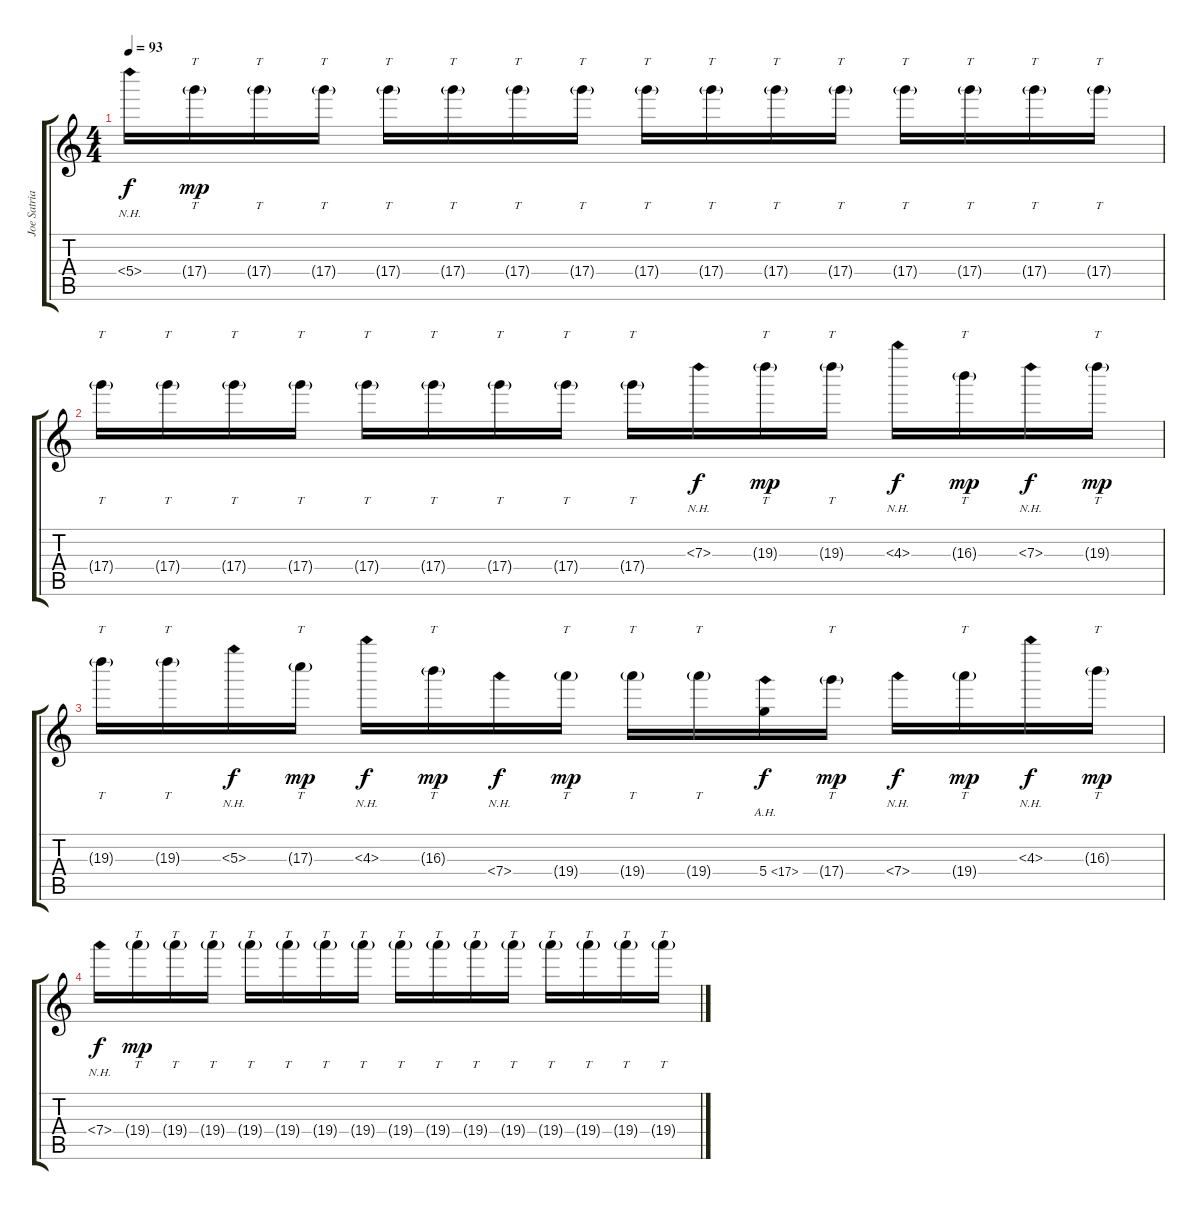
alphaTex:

\track ("Joe Satriani" "Joe Satria") {instrument overdrivenguitar}
\staff {score tabs}
\tuning (E4 B3 G4 D4 A3 E3) {hide}
\ts (4 4)
\tempo 93
\clef g2
\ks c
5.4{nh}.16{dy f} 17.4{g}.16{tt dy mp} 17.4{g}.16{tt} 17.4{g}.16{tt} 17.4{g}.16{tt} 17.4{g}.16{tt} 17.4{g}.16{tt} 17.4{g}.16{tt} 17.4{g}.16{tt} 17.4{g}.16{tt} 17.4{g}.16{tt} 17.4{g}.16{tt} 17.4{g}.16{tt} 17.4{g}.16{tt} 17.4{g}.16{tt} 17.4{g}.16{tt} |
17.4{g}.16{tt} 17.4{g}.16{tt} 17.4{g}.16{tt} 17.4{g}.16{tt} 17.4{g}.16{tt} 17.4{g}.16{tt} 17.4{g}.16{tt} 17.4{g}.16{tt} 17.4{g}.16{tt} 7.3{nh}.16{dy f} 19.3{g}.16{tt dy mp} 19.3{g}.16{tt} 4.3{nh}.16{dy f} 16.3{g}.16{tt dy mp} 7.3{nh}.16{dy f} 19.3{g}.16{tt dy mp} |
19.3{g}.16{tt} 19.3{g}.16{tt} 5.3{nh}.16{dy f} 17.3{g}.16{tt dy mp} 4.3{nh}.16{dy f} 16.3{g}.16{tt dy mp} 7.4{nh}.16{dy f} 19.4{g}.16{tt dy mp} 19.4{g}.16{tt} 19.4{g}.16{tt} 5.4{ah 12}.16{dy f} 17.4{g}.16{tt dy mp} 7.4{nh}.16{dy f} 19.4{g}.16{tt dy mp} 4.3{nh}.16{dy f} 16.3{g}.16{tt dy mp} |
7.4{nh}.16{dy f} 19.4{g}.16{tt dy mp} 19.4{g}.16{tt} 19.4{g}.16{tt} 19.4{g}.16{tt} 19.4{g}.16{tt} 19.4{g}.16{tt} 19.4{g}.16{tt} 19.4{g}.16{tt} 19.4{g}.16{tt} 19.4{g}.16{tt} 19.4{g}.16{tt} 19.4{g}.16{tt} 19.4{g}.16{tt} 19.4{g}.16{tt} 19.4{g}.16{tt}
